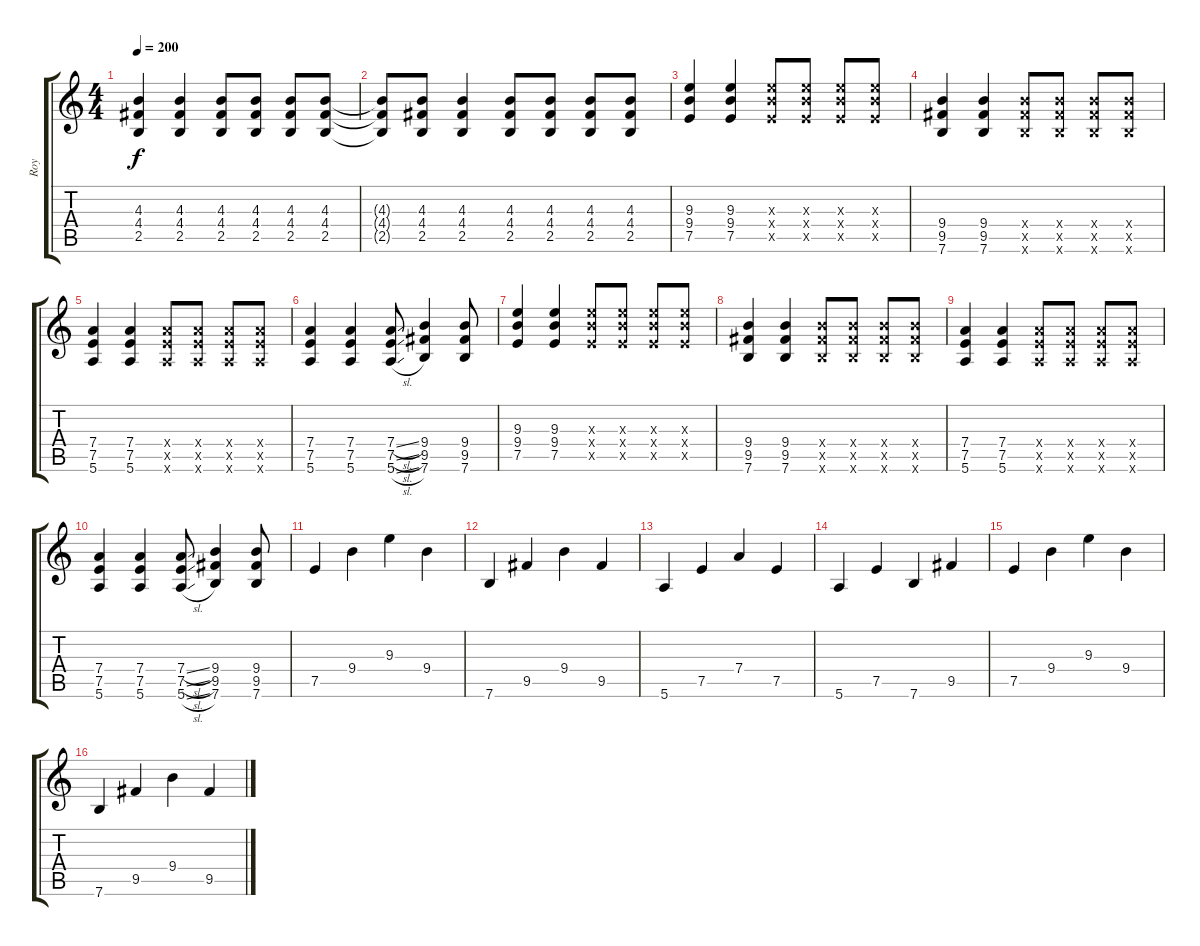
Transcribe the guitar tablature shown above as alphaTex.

\track ("Roy" "Roy") {instrument overdrivenguitar}
\staff {score tabs}
\tuning (E4 B3 G3 D3 A2 E2) {hide}
\ts (4 4)
\tempo 200
\clef g2
\ks c
(4.3 4.4 2.5).4{dy f} (4.3 4.4 2.5).4 (4.3 4.4 2.5).8 (4.3 4.4 2.5).8 (4.3 4.4 2.5).8 (4.3 4.4 2.5).8 |
(4.3{t} 4.4{t} 2.5{t}).8 (4.3 4.4 2.5).8 (4.3 4.4 2.5).4 (4.3 4.4 2.5).8 (4.3 4.4 2.5).8 (4.3 4.4 2.5).8 (4.3 4.4 2.5).8 |
(9.3 9.4 7.5).4{instrument distortionguitar} (9.3 9.4 7.5).4 (9.3{x} 9.4{x} 7.5{x}).8 (9.3{x} 9.4{x} 7.5{x}).8 (9.3{x} 9.4{x} 7.5{x}).8 (9.3{x} 9.4{x} 7.5{x}).8 |
(9.4 9.5 7.6).4 (9.4 9.5 7.6).4 (9.4{x} 9.5{x} 7.6{x}).8 (9.4{x} 9.5{x} 7.6{x}).8 (9.4{x} 9.5{x} 7.6{x}).8 (9.4{x} 9.5{x} 7.6{x}).8 |
(7.4 7.5 5.6).4 (7.4 7.5 5.6).4 (7.4{x} 7.5{x} 5.6{x}).8 (7.4{x} 7.5{x} 5.6{x}).8 (7.4{x} 7.5{x} 5.6{x}).8 (7.4{x} 7.5{x} 5.6{x}).8 |
(7.4 7.5 5.6).4 (7.4 7.5 5.6).4 (7.4{sl} 7.5{sl} 5.6{sl}).8 (9.4 9.5 7.6).4 (9.4 9.5 7.6).8 |
(9.3 9.4 7.5).4 (9.3 9.4 7.5).4 (9.3{x} 9.4{x} 7.5{x}).8 (9.3{x} 9.4{x} 7.5{x}).8 (9.3{x} 9.4{x} 7.5{x}).8 (9.3{x} 9.4{x} 7.5{x}).8 |
(9.4 9.5 7.6).4 (9.4 9.5 7.6).4 (9.4{x} 9.5{x} 7.6{x}).8 (9.4{x} 9.5{x} 7.6{x}).8 (9.4{x} 9.5{x} 7.6{x}).8 (9.4{x} 9.5{x} 7.6{x}).8 |
(7.4 7.5 5.6).4 (7.4 7.5 5.6).4 (7.4{x} 7.5{x} 5.6{x}).8 (7.4{x} 7.5{x} 5.6{x}).8 (7.4{x} 7.5{x} 5.6{x}).8 (7.4{x} 7.5{x} 5.6{x}).8 |
(7.4 7.5 5.6).4 (7.4 7.5 5.6).4 (7.4{sl} 7.5{sl} 5.6{sl}).8 (9.4 9.5 7.6).4 (9.4 9.5 7.6).8 |
7.5.4 9.4.4 9.3.4 9.4.4 |
7.6.4 9.5.4 9.4.4 9.5.4 |
5.6.4 7.5.4 7.4.4 7.5.4 |
5.6.4 7.5.4 7.6.4 9.5.4 |
7.5.4 9.4.4 9.3.4 9.4.4 |
7.6.4 9.5.4 9.4.4 9.5.4
